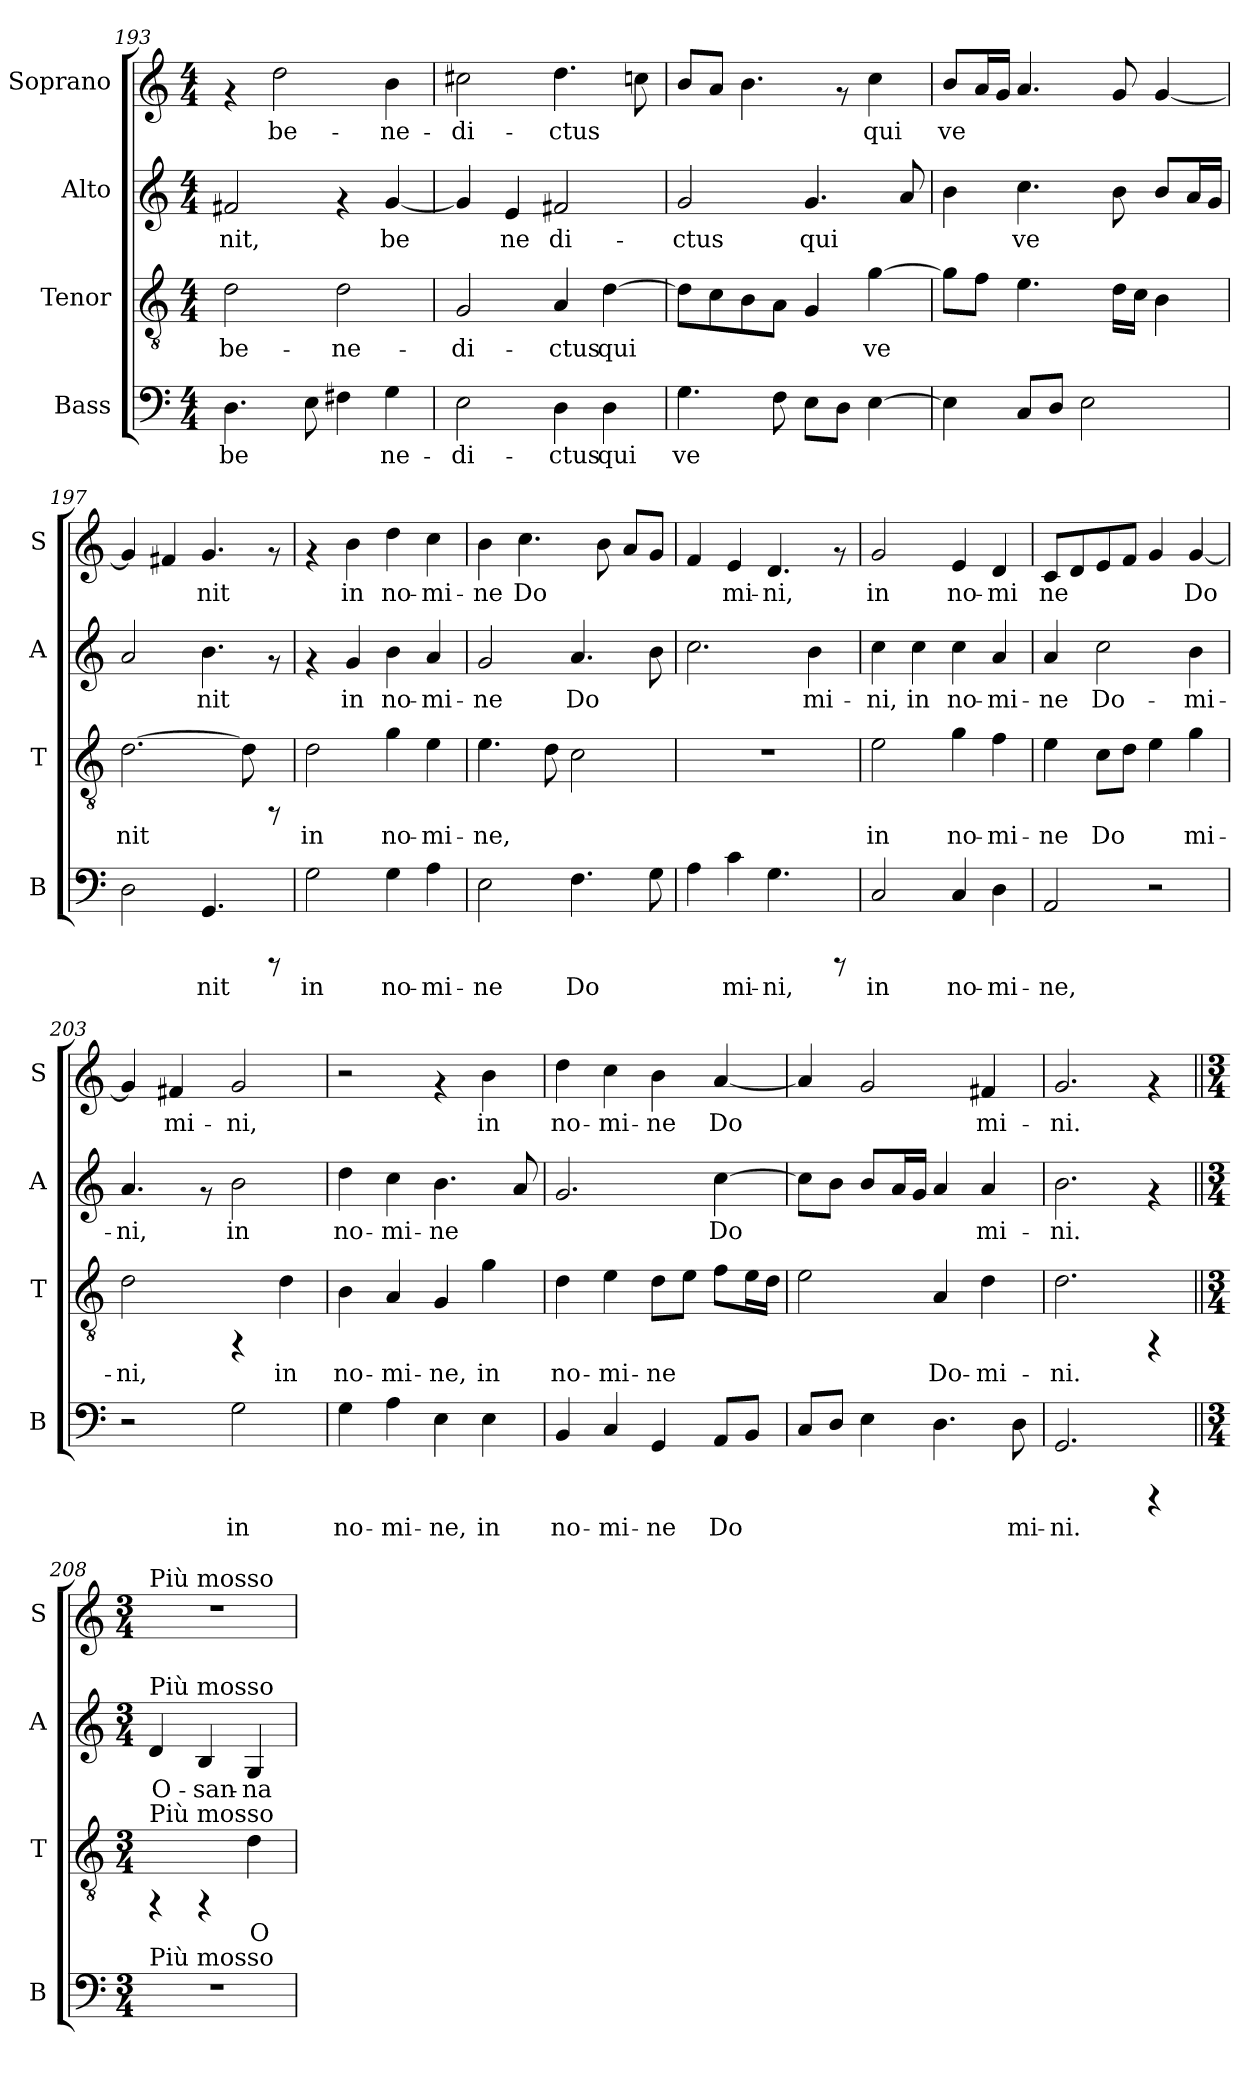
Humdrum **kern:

**kern	**text	**kern	**text	**kern	**text	**kern	**text
*part4	*part4	*part3	*part3	*part2	*part2	*part1	*part1
*staff4	*staff4	*staff3	*staff3	*staff2	*staff2	*staff1	*staff1
*I"Bass	*	*I"Tenor	*	*I"Alto	*	*I"Soprano	*
*I'B	*	*I'T	*	*I'A	*	*I'S	*
!!LO:PB:g=z
*clefF4	*	*clefGv2	*	*clefG2	*	*clefG2	*
*k[]	*	*k[]	*	*k[]	*	*k[]	*
*C:	*	*C:	*	*C:	*	*C:	*
*M4/4	*	*M4/4	*	*M4/4	*	*M4/4	*
=193	=193	=193	=193	=193	=193	=193	=193
!	!LO:LY:b:cj	!	!LO:LY:b:cj	!	!LO:LY:b:cj	!	!
4.D\	be-	2d\	be-	2f#X/	-nit,	4rf	.
!	!	!	!	!	!	!	!LO:LY:b:cj
.	.	.	.	.	.	2dd\	be-
!	!LO:LY:b:cj	!	!	!	!	!	!
8E\	--	.	.	.	.	.	.
!	!LO:LY:b:cj	!	!LO:LY:b:cj	!	!	!	!
4F#X\	--	2d\	-ne-	4rf	.	.	.
!	!LO:LY:b:cj	!	!	!	!LO:LY:b:cj	!	!LO:LY:b:cj
4G\	-ne-	.	.	[<4g/	be-	4b\	-ne-
=194	=194	=194	=194	=194	=194	=194	=194
!	!LO:LY:b:cj	!	!LO:LY:b:cj	!	!LO:LY:b:cj	!	!LO:LY:b:cj
2E\	-di-	2G/	-di-	4g/]	--	2cc#X\	-di-
!	!	!	!	!	!LO:LY:b:cj	!	!
.	.	.	.	4e/	-ne	.	.
!	!LO:LY:b:cj	!	!LO:LY:b:cj	!	!LO:LY:b:cj	!	!LO:LY:b:cj
4D\	-ctus	4A/	-ctus	2f#X/	di-	4.dd\	-ctus
!	!LO:LY:b:cj	!	!LO:LY:b:cj	!	!	!	!
4D\	qui	[>4d\	qui	.	.	.	.
!	!	!	!	!	!	!	!LO:LY:b:cj
.	.	.	.	.	.	8ccn\	.
=195	=195	=195	=195	=195	=195	=195	=195
!	!LO:LY:b:cj	!	!LO:LY:b:cj	!	!LO:LY:b:cj	!	!LO:LY:b:cj
4.G\	ve-	8d\L]	.	2g/	-ctus	8b/L	.
!	!	!	!LO:LY:b:cj	!	!	!	!LO:LY:b:cj
.	.	8c\	.	.	.	8a/J	.
!	!	!	!LO:LY:b:cj	!	!	!	!LO:LY:b:cj
.	.	8B\	.	.	.	4.b\	.
!	!LO:LY:b:cj	!	!LO:LY:b:cj	!	!	!	!
8F\	--	8A\J	.	.	.	.	.
!	!LO:LY:b:cj	!	!LO:LY:b:cj	!	!LO:LY:b:cj	!	!
8E\L	--	4G/	.	4.g/	qui	.	.
!	!LO:LY:b:cj	!	!	!	!	!	!
8D\J	--	.	.	.	.	8rf	.
!	!LO:LY:b:cj	!	!LO:LY:b:cj	!	!	!	!LO:LY:b:cj
[>4E\	--	[>4g\	ve-	.	.	4cc\	qui
!	!	!	!	!	!LO:LY:b:cj	!	!
.	.	.	.	8a/	.	.	.
=196	=196	=196	=196	=196	=196	=196	=196
!	!LO:LY:b:cj	!	!LO:LY:b:cj	!	!LO:LY:b:cj	!	!LO:LY:b:cj
4E\]	--	8g\L]	--	4b\	.	8b/L	ve-
!	!	!	!LO:LY:b:cj	!	!	!	!LO:LY:b:cj
.	.	8f\J	--	.	.	16a/	--
!	!	!	!	!	!	!	!LO:LY:b:cj
.	.	.	.	.	.	16g/J	--
!	!LO:LY:b:cj	!	!LO:LY:b:cj	!	!LO:LY:b:cj	!	!LO:LY:b:cj
8C/L	--	4.e\	--	4.cc\	ve-	4.a/	--
!	!LO:LY:b:cj	!	!	!	!	!	!
8D/J	--	.	.	.	.	.	.
!	!LO:LY:b:cj	!	!	!	!	!	!
2E\	--	.	.	.	.	.	.
!	!	!	!LO:LY:b:cj	!	!LO:LY:b:cj	!	!LO:LY:b:cj
.	.	16d\L	--	8b\	--	8g/	--
!	!	!	!LO:LY:b:cj	!	!	!	!
.	.	16c\J	--	.	.	.	.
!	!	!	!LO:LY:b:cj	!	!LO:LY:b:cj	!	!LO:LY:b:cj
.	.	4B\	--	8b/L	--	[<4g/	--
!	!	!	!	!	!LO:LY:b:cj	!	!
.	.	.	.	16a/	--	.	.
!	!	!	!	!	!LO:LY:b:cj	!	!
.	.	.	.	16g/J	--	.	.
=197	=197	=197	=197	=197	=197	=197	=197
!	!LO:LY:b:cj	!	!LO:LY:b:cj	!	!LO:LY:b:cj	!	!LO:LY:b:cj
2D\	--	[>2.d\	-nit	2a/	--	4g/]	--
!	!	!	!	!	!	!	!LO:LY:b:cj
.	.	.	.	.	.	4f#X/	--
!	!LO:LY:b:cj	!	!	!	!LO:LY:b:cj	!	!LO:LY:b:cj
4.GG/	-nit	.	.	4.b\	-nit	4.g/	-nit
!	!	!	!LO:LY:b:cj	!	!	!	!
.	.	8d\]	.	.	.	.	.
8rCCC	.	8rFF	.	8rf	.	8rf	.
!!LO:LB:g=z
=198	=198	=198	=198	=198	=198	=198	=198
!	!LO:LY:b:cj	!	!LO:LY:b:cj	!	!	!	!
2G\	in	2d\	in	4rf	.	4rf	.
!	!	!	!	!	!LO:LY:b:cj	!	!LO:LY:b:cj
.	.	.	.	4g/	in	4b\	in
!	!LO:LY:b:cj	!	!LO:LY:b:cj	!	!LO:LY:b:cj	!	!LO:LY:b:cj
4G\	no-	4g\	no-	4b\	no-	4dd\	no-
!	!LO:LY:b:cj	!	!LO:LY:b:cj	!	!LO:LY:b:cj	!	!LO:LY:b:cj
4A\	-mi-	4e\	-mi-	4a/	-mi-	4cc\	-mi-
=199	=199	=199	=199	=199	=199	=199	=199
!	!LO:LY:b:cj	!	!LO:LY:b:cj	!	!LO:LY:b:cj	!	!LO:LY:b:cj
2E\	-ne	4.e\	-ne,	2g/	-ne	4b\	-ne
!	!	!	!	!	!	!	!LO:LY:b:cj
.	.	.	.	.	.	4.cc\	Do-
!	!	!	!LO:LY:b:cj	!	!	!	!
.	.	8d\	.	.	.	.	.
!	!LO:LY:b:cj	!	!LO:LY:b:cj	!	!LO:LY:b:cj	!	!
4.F\	Do-	2c\	.	4.a/	Do-	.	.
!	!	!	!	!	!	!	!LO:LY:b:cj
.	.	.	.	.	.	8b\	--
!	!	!	!	!	!	!	!LO:LY:b:cj
.	.	.	.	.	.	8a/L	--
!	!LO:LY:b:cj	!	!	!	!LO:LY:b:cj	!	!LO:LY:b:cj
8G\	--	.	.	8b\	--	8g/J	--
=200	=200	=200	=200	=200	=200	=200	=200
!	!LO:LY:b:cj	!	!	!	!LO:LY:b:cj	!	!LO:LY:b:cj
4A\	--	1r	.	2.cc\	--	4f/	--
!	!LO:LY:b:cj	!	!	!	!	!	!LO:LY:b:cj
4c\	-mi-	.	.	.	.	4e/	-mi-
!	!LO:LY:b:cj	!	!	!	!	!	!LO:LY:b:cj
4.G\	-ni,	.	.	.	.	4.d/	-ni,
!	!	!	!	!	!LO:LY:b:cj	!	!
.	.	.	.	4b\	-mi-	.	.
8rCCC	.	.	.	.	.	8rf	.
=201	=201	=201	=201	=201	=201	=201	=201
!	!LO:LY:b:cj	!	!LO:LY:b:cj	!	!LO:LY:b:cj	!	!LO:LY:b:cj
2C/	in	2e\	in	4cc\	-ni,	2g/	in
!	!	!	!	!	!LO:LY:b:cj	!	!
.	.	.	.	4cc\	in	.	.
!	!LO:LY:b:cj	!	!LO:LY:b:cj	!	!LO:LY:b:cj	!	!LO:LY:b:cj
4C/	no-	4g\	no-	4cc\	no-	4e/	no-
!	!LO:LY:b:cj	!	!LO:LY:b:cj	!	!LO:LY:b:cj	!	!LO:LY:b:cj
4D\	-mi-	4f\	-mi-	4a/	-mi-	4d/	-mi
=202	=202	=202	=202	=202	=202	=202	=202
!	!LO:LY:b:cj	!	!LO:LY:b:cj	!	!LO:LY:b:cj	!	!LO:LY:b:cj
2AA/	-ne,	4e\	-ne	4a/	-ne	8c/L	ne
!	!	!	!	!	!	!	!LO:LY:b:cj
.	.	.	.	.	.	8d/	.
!	!	!	!LO:LY:b:cj	!	!LO:LY:b:cj	!	!LO:LY:b:cj
.	.	8c\L	Do-	2cc\	Do-	8e/	.
!	!	!	!LO:LY:b:cj	!	!	!	!LO:LY:b:cj
.	.	8d\J	--	.	.	8f/J	.
!	!	!	!LO:LY:b:cj	!	!	!	!LO:LY:b:cj
2r	.	4e\	--	.	.	4g/	.
!	!	!	!LO:LY:b:cj	!	!LO:LY:b:cj	!	!LO:LY:b:cj
.	.	4g\	-mi-	4b\	-mi-	[>4g/	Do-
!!LO:PB:g=z
=203	=203	=203	=203	=203	=203	=203	=203
!	!	!	!LO:LY:b:cj	!	!LO:LY:b:cj	!	!LO:LY:b:cj
2r	.	2d\	-ni,	4.a/	-ni,	4g/]	--
!	!	!	!	!	!	!	!LO:LY:b:cj
.	.	.	.	.	.	4f#X/	-mi-
.	.	.	.	8rf	.	.	.
!	!LO:LY:b:cj	!	!	!	!LO:LY:b:cj	!	!LO:LY:b:cj
2G\	in	4rFF	.	2b\	in	2g/	-ni,
!	!	!	!LO:LY:b:cj	!	!	!	!
.	.	4d\	in	.	.	.	.
=204	=204	=204	=204	=204	=204	=204	=204
!	!LO:LY:b:cj	!	!LO:LY:b:cj	!	!LO:LY:b:cj	!	!
4G\	no-	4B\	no-	4dd\	no-	2r	.
!	!LO:LY:b:cj	!	!LO:LY:b:cj	!	!LO:LY:b:cj	!	!
4A\	-mi-	4A/	-mi-	4cc\	-mi-	.	.
!	!LO:LY:b:cj	!	!LO:LY:b:cj	!	!LO:LY:b:cj	!	!
4E\	-ne,	4G/	-ne,	4.b\	-ne	4rf	.
!	!LO:LY:b:cj	!	!LO:LY:b:cj	!	!	!	!LO:LY:b:cj
4E\	in	4g\	in	.	.	4b\	in
!	!	!	!	!	!LO:LY:b:cj	!	!
.	.	.	.	8a/	.	.	.
=205	=205	=205	=205	=205	=205	=205	=205
!	!LO:LY:b:cj	!	!LO:LY:b:cj	!	!LO:LY:b:cj	!	!LO:LY:b:cj
4BB/	no-	4d\	no-	2.g/	.	4dd\	no-
!	!LO:LY:b:cj	!	!LO:LY:b:cj	!	!	!	!LO:LY:b:cj
4C/	-mi-	4e\	-mi-	.	.	4cc\	-mi-
!	!LO:LY:b:cj	!	!LO:LY:b:cj	!	!	!	!LO:LY:b:cj
4GG/	-ne	8d\L	-ne	.	.	4b\	-ne
!	!	!	!LO:LY:b:cj	!	!	!	!
.	.	8e\J	.	.	.	.	.
!	!LO:LY:b:cj	!	!LO:LY:b:cj	!	!LO:LY:b:cj	!	!LO:LY:b:cj
8AA/L	Do-	8f\L	.	[>4cc\	Do-	[<4a/	Do-
!	!LO:LY:b:cj	!	!LO:LY:b:cj	!	!	!	!
8BB/J	--	16e\	.	.	.	.	.
!	!	!	!LO:LY:b:cj	!	!	!	!
.	.	16d\J	.	.	.	.	.
=206	=206	=206	=206	=206	=206	=206	=206
!	!LO:LY:b:cj	!	!LO:LY:b:cj	!	!LO:LY:b:cj	!	!LO:LY:b:cj
8C/L	--	2e\	.	8cc\L]	--	4a/]	--
!	!LO:LY:b:cj	!	!	!	!LO:LY:b:cj	!	!
8D/J	--	.	.	8b\J	--	.	.
!	!LO:LY:b:cj	!	!	!	!LO:LY:b:cj	!	!LO:LY:b:cj
4E\	--	.	.	8b/L	--	2g/	--
!	!	!	!	!	!LO:LY:b:cj	!	!
.	.	.	.	16a/	--	.	.
!	!	!	!	!	!LO:LY:b:cj	!	!
.	.	.	.	16g/J	--	.	.
!	!LO:LY:b:cj	!	!LO:LY:b:cj	!	!LO:LY:b:cj	!	!
4.D\	--	4A/	Do-	4a/	--	.	.
!	!	!	!LO:LY:b:cj	!	!LO:LY:b:cj	!	!LO:LY:b:cj
.	.	4d\	-mi-	4a/	-mi-	4f#X/	-mi-
!	!LO:LY:b:cj	!	!	!	!	!	!
8D\	-mi-	.	.	.	.	.	.
=207	=207	=207	=207	=207	=207	=207	=207
!	!LO:LY:b:cj	!	!LO:LY:b:cj	!	!LO:LY:b:cj	!	!LO:LY:b:cj
2.GG/	-ni.	2.d\	-ni.	2.b\	-ni.	2.g/	-ni.
4rCCC	.	4rFF	.	4rf	.	4rf	.
!!LO:LB:g=z
=208||	=208||	=208||	=208||	=208||	=208||	=208||	=208||
*M3/4	*	*M3/4	*	*M3/4	*	*M3/4	*
*MM120	*	*MM120	*	*MM120	*	*MM120	*
!	!	!	!	!	!	!LO:TX:a:t=Più mosso	!
!	!	!	!	!LO:TX:a:t=Più mosso	!	!	!
!	!	!LO:TX:a:t=Più mosso	!	!	!	!	!
!LO:TX:a:t=Più mosso	!	!	!	!	!	!	!
!	!	!	!	!	!LO:LY:b:cj	!	!
2.r	.	4rFF	.	4d/	O-	2.r	.
!	!	!	!	!	!LO:LY:b:cj	!	!
.	.	4rFF	.	4B/	-san-	.	.
!	!	!	!LO:LY:b:cj	!	!LO:LY:b:cj	!	!
.	.	4d\	O-	4G/	-na	.	.
=	=	=	=	=	=	=	=
*-	*-	*-	*-	*-	*-	*-	*-
